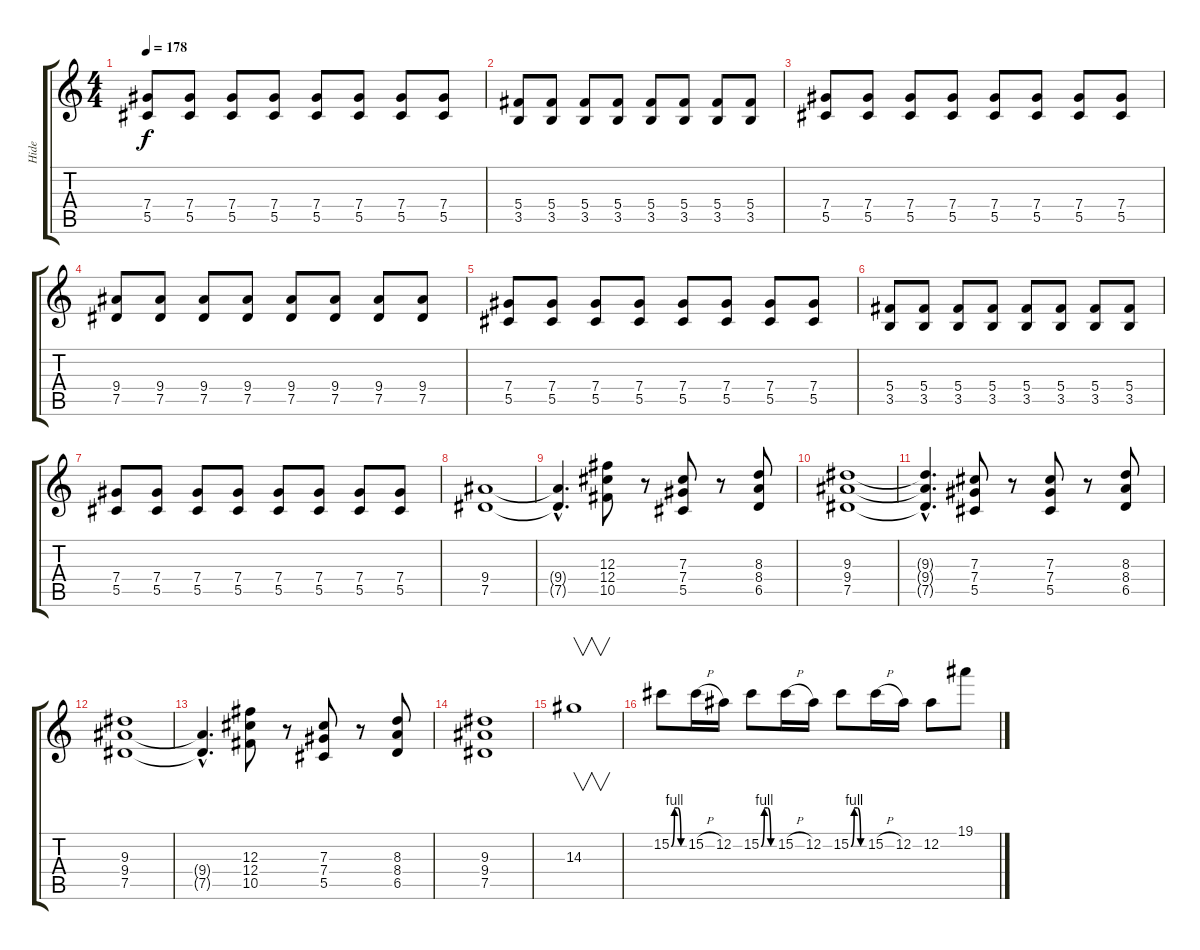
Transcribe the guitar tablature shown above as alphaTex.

\track ("Hide" "Hide") {instrument distortionguitar}
\staff {score tabs}
\tuning (Eb4 Bb3 Gb3 Db3 Ab2 Eb2) {hide}
\ts (4 4)
\tempo 178
\clef g2
\ks c
(7.4 5.5).8{dy f} (7.4 5.5).8 (7.4 5.5).8 (7.4 5.5).8 (7.4 5.5).8 (7.4 5.5).8 (7.4 5.5).8 (7.4 5.5).8 |
(5.4 3.5).8 (5.4 3.5).8 (5.4 3.5).8 (5.4 3.5).8 (5.4 3.5).8 (5.4 3.5).8 (5.4 3.5).8 (5.4 3.5).8 |
(7.4 5.5).8 (7.4 5.5).8 (7.4 5.5).8 (7.4 5.5).8 (7.4 5.5).8 (7.4 5.5).8 (7.4 5.5).8 (7.4 5.5).8 |
(9.4 7.5).8 (9.4 7.5).8 (9.4 7.5).8 (9.4 7.5).8 (9.4 7.5).8 (9.4 7.5).8 (9.4 7.5).8 (9.4 7.5).8 |
(7.4 5.5).8 (7.4 5.5).8 (7.4 5.5).8 (7.4 5.5).8 (7.4 5.5).8 (7.4 5.5).8 (7.4 5.5).8 (7.4 5.5).8 |
(5.4 3.5).8 (5.4 3.5).8 (5.4 3.5).8 (5.4 3.5).8 (5.4 3.5).8 (5.4 3.5).8 (5.4 3.5).8 (5.4 3.5).8 |
(7.4 5.5).8 (7.4 5.5).8 (7.4 5.5).8 (7.4 5.5).8 (7.4 5.5).8 (7.4 5.5).8 (7.4 5.5).8 (7.4 5.5).8 |
(9.4 7.5).1 |
(9.4{hac t} 7.5{hac t}).4{d} (12.3 12.4 10.5).8 r.8 (7.3 7.4 5.5).8 r.8 (8.3 8.4 6.5).8 |
(9.3 9.4 7.5).1 |
(9.3{hac t} 9.4{hac t} 7.5{hac t}).4{d} (7.3 7.4 5.5).8 r.8 (7.3 7.4 5.5).8 r.8 (8.3 8.4 6.5).8 |
(9.3 9.4 7.5).1 |
(9.4{hac t} 7.5{hac t}).4{d} (12.3 12.4 10.5).8 r.8 (7.3 7.4 5.5).8 r.8 (8.3 8.4 6.5).8 |
(9.3 9.4 7.5).1 |
14.3.1{v} |
15.2{be (custom 0 0 15 4 30 4 45 0 60 0)}.8 15.2{h}.16 12.2.16 15.2{be (custom 0 0 15 4 30 4 45 0 60 0)}.8 15.2{h}.16 12.2.16 15.2{be (custom 0 0 15 4 30 4 45 0 60 0)}.8 15.2{h}.16 12.2.16 12.2.8 19.1.8
